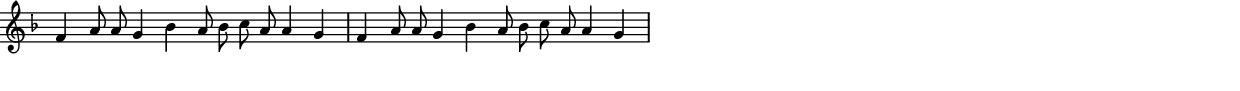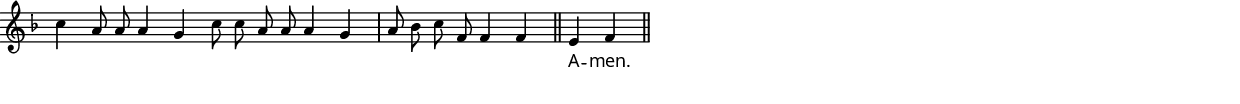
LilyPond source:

\version "2.18.2"
\include "settings.ily"
\language "deutsch"

<<
    \new Staff {
        \clef treble
        \key f \major \time 8/4

        % melodia 3
        \repeat unfold 2 {
            f'4 a'8 a' g'4 b' a'8 b' c'' a' a'4 g' |
        }
        c''4 a'8 a' a'4 g' c''8 c'' a' a' a'4 g' |
        a'8 b' c'' f' f'4 f' \bar "||" e' f' \bar "||"
    }
    \new Lyrics \lyricmode {
        \skip1*7 A4 -- men.
    }
>>

% vim: tw=80 ts=4 sts=4 sw=4 et
